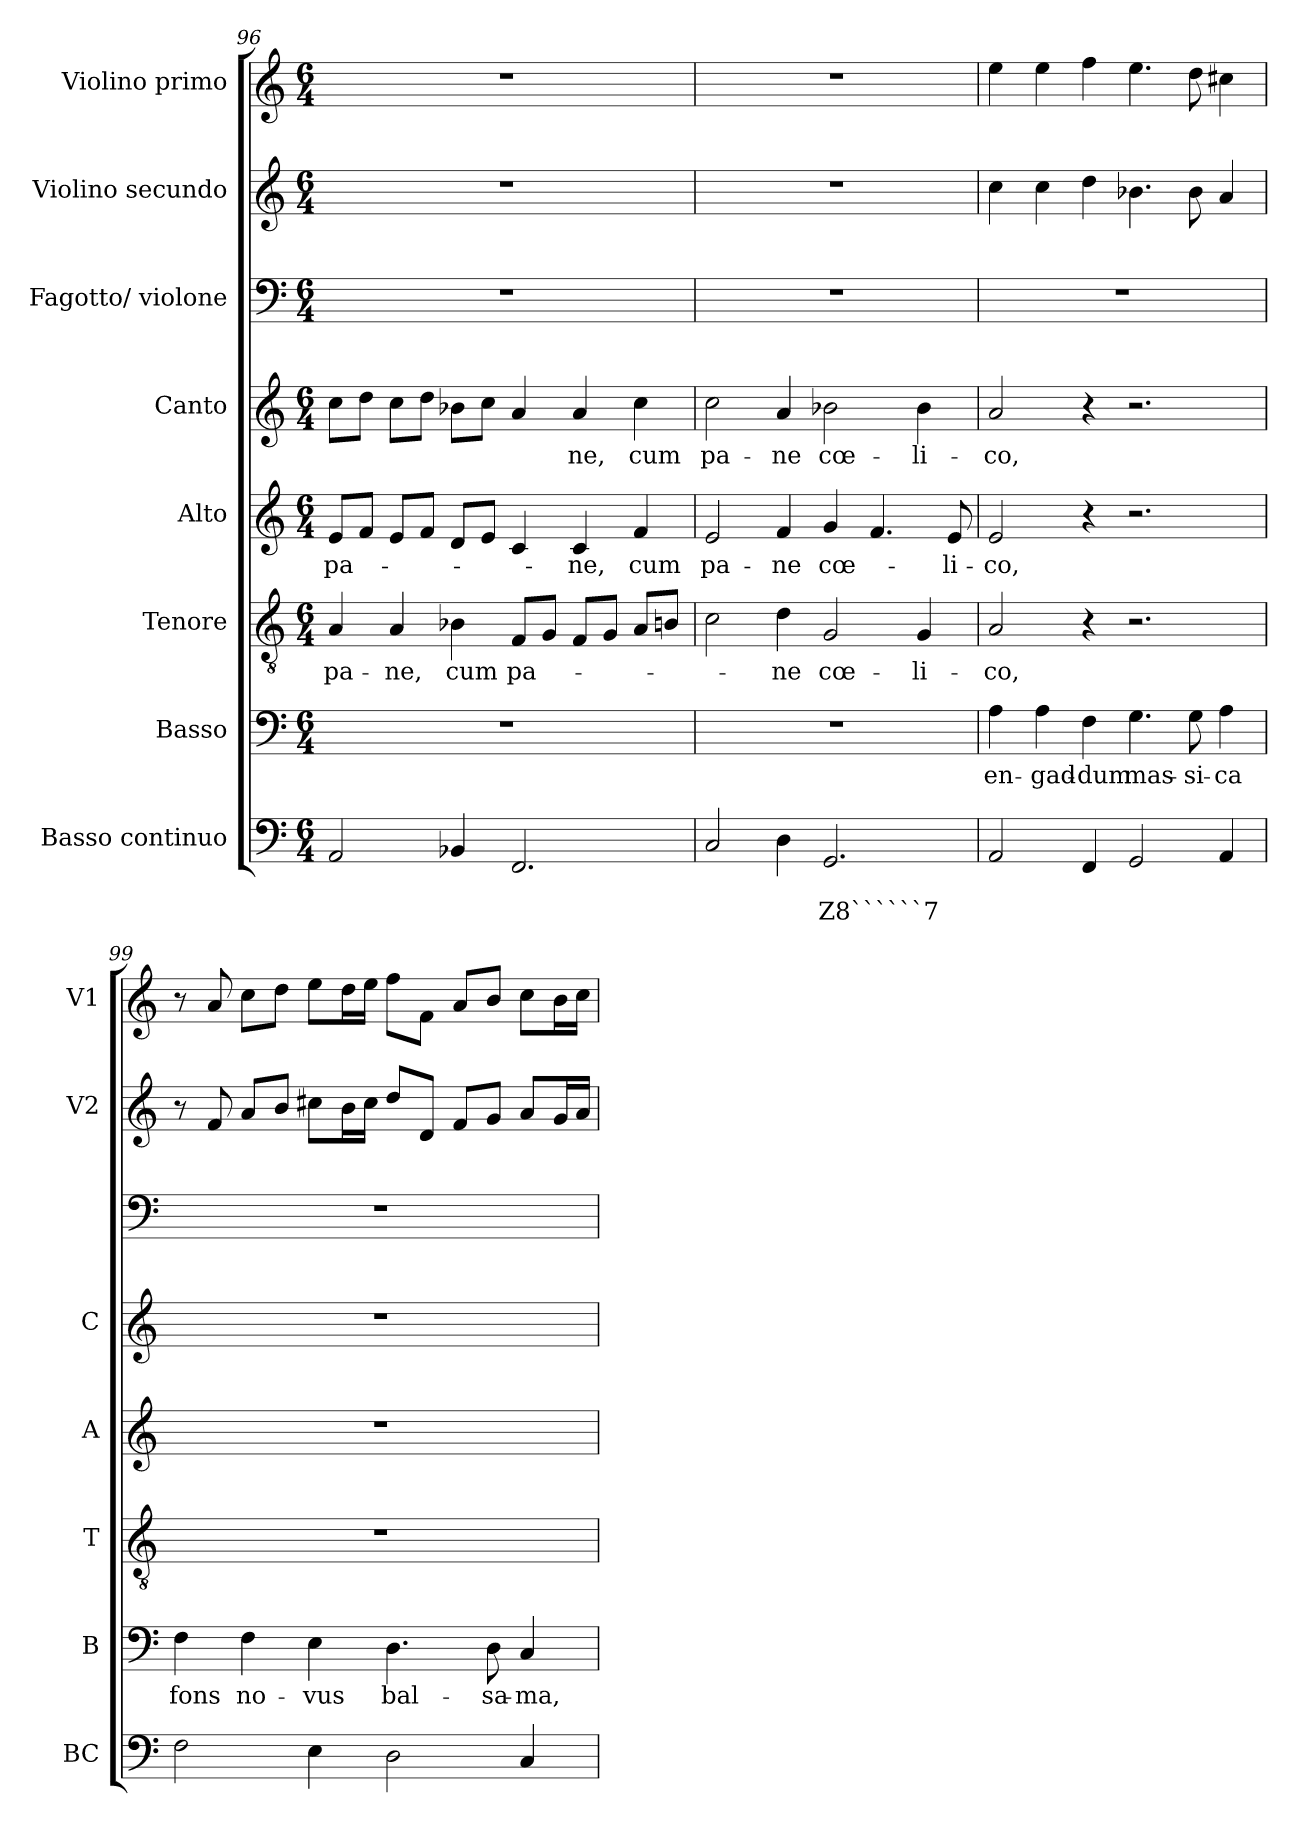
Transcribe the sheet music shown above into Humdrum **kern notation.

**kern	**text	**text	**kern	**text	**kern	**text	**kern	**text	**kern	**text	**kern	**kern	**kern
*part8	*part8	*part8	*part7	*part7	*part6	*part6	*part5	*part5	*part4	*part4	*part3	*part2	*part1
*staff8	*staff8	*staff8	*staff7	*staff7	*staff6	*staff6	*staff5	*staff5	*staff4	*staff4	*staff3	*staff2	*staff1
*I"Basso continuo	*	*	*I"Basso	*	*I"Tenore	*	*I"Alto	*	*I"Canto	*	*I"Fagotto/ violone	*I"Violino secundo	*I"Violino primo
*I'BC	*	*	*I'B	*	*I'T	*	*I'A	*	*I'C	*	*	*I'V2	*I'V1
!!LO:PB:g=z
*clefF4	*	*	*clefF4	*	*clefGv2	*	*clefG2	*	*clefG2	*	*clefF4	*clefG2	*clefG2
*k[]	*	*	*k[]	*	*k[]	*	*k[]	*	*k[]	*	*k[]	*k[]	*k[]
*C:	*	*	*C:	*	*C:	*	*C:	*	*C:	*	*C:	*C:	*C:
*M6/4	*	*	*M6/4	*	*M6/4	*	*M6/4	*	*M6/4	*	*M6/4	*M6/4	*M6/4
=96	=96	=96	=96	=96	=96	=96	=96	=96	=96	=96	=96	=96	=96
!	!	!	!	!	!	!LO:LY:b	!	!LO:LY:b	!	!	!	!	!
2AA/	.	.	1.r	.	4A/	pa-	8e/L	pa-	8cc\L	.	1.r	1.r	1.r
.	.	.	.	.	.	.	8f/J	.	8dd\J	.	.	.	.
!	!	!	!	!	!	!LO:LY:b	!	!	!	!	!	!	!
.	.	.	.	.	4A/	-ne,	8e/L	.	8cc\L	.	.	.	.
.	.	.	.	.	.	.	8f/J	.	8dd\J	.	.	.	.
!	!	!	!	!	!	!LO:LY:b	!	!	!	!	!	!	!
4BB-X/	.	.	.	.	4B-X\	cum	8d/L	.	8b-X\L	.	.	.	.
.	.	.	.	.	.	.	8e/J	.	8cc\J	.	.	.	.
!	!	!	!	!	!	!LO:LY:b	!	!	!	!	!	!	!
2.FF/	.	.	.	.	8F/L	pa-	4c/	.	4a/	.	.	.	.
.	.	.	.	.	8G/J	.	.	.	.	.	.	.	.
!	!	!	!	!	!	!	!	!LO:LY:b	!	!LO:LY:b	!	!	!
.	.	.	.	.	8F/L	.	4c/	-ne,	4a/	-ne,	.	.	.
.	.	.	.	.	8G/J	.	.	.	.	.	.	.	.
!	!	!	!	!	!	!	!	!LO:LY:b	!	!LO:LY:b	!	!	!
.	.	.	.	.	8A/L	.	4f/	cum	4cc\	cum	.	.	.
.	.	.	.	.	8Bn/J	.	.	.	.	.	.	.	.
=97	=97	=97	=97	=97	=97	=97	=97	=97	=97	=97	=97	=97	=97
!	!	!	!	!	!	!	!	!LO:LY:b	!	!LO:LY:b	!	!	!
2C/	.	.	1.r	.	2c\	.	2e/	pa-	2cc\	pa-	1.r	1.r	1.r
!	!	!	!	!	!	!LO:LY:b	!	!LO:LY:b	!	!LO:LY:b	!	!	!
4D\	.	.	.	.	4d\	-ne	4f/	-ne	4a/	-ne	.	.	.
!	!	!LO:LY:b	!	!	!	!LO:LY:b	!	!LO:LY:b	!	!LO:LY:b	!	!	!
2.GG/	.	Z8``````7	.	.	2G/	cœ-	4g/	cœ-	2b-X\	cœ-	.	.	.
.	.	.	.	.	.	.	4.f/	.	.	.	.	.	.
!	!	!	!	!	!	!LO:LY:b	!	!	!	!LO:LY:b	!	!	!
.	.	.	.	.	4G/	-li-	.	.	4b-\	-li-	.	.	.
!	!	!	!	!	!	!	!	!LO:LY:b	!	!	!	!	!
.	.	.	.	.	.	.	8e/	-li-	.	.	.	.	.
=98	=98	=98	=98	=98	=98	=98	=98	=98	=98	=98	=98	=98	=98
!	!	!	!	!LO:LY:b	!	!LO:LY:b	!	!LO:LY:b	!	!LO:LY:b	!	!	!
2AA/	.	.	4A\	en-	2A/	-co,	2e/	-co,	2a/	-co,	1.r	4cc\	4ee\
!	!	!	!	!LO:LY:b	!	!	!	!	!	!	!	!	!
.	.	.	4A\	-gad-	.	.	.	.	.	.	.	4cc\	4ee\
!	!	!	!	!LO:LY:b	!	!	!	!	!	!	!	!	!
4FF/	.	.	4F\	-dum	4r	.	4r	.	4r	.	.	4dd\	4ff\
!	!	!	!	!LO:LY:b	!	!	!	!	!	!	!	!	!
2GG/	.	.	4.G\	mas-	2.r	.	2.r	.	2.r	.	.	4.b-X\	4.ee\
!	!	!	!	!LO:LY:b	!	!	!	!	!	!	!	!	!
.	.	.	8G\	-si-	.	.	.	.	.	.	.	8b-\	8dd\
!	!	!	!	!LO:LY:b	!	!	!	!	!	!	!	!	!
4AA/	.	.	4A\	-ca	.	.	.	.	.	.	.	4a/	4cc#X\
=99	=99	=99	=99	=99	=99	=99	=99	=99	=99	=99	=99	=99	=99
!	!	!	!	!LO:LY:b	!	!	!	!	!	!	!	!	!
2F\	.	.	4F\	fons	1.r	.	1.r	.	1.r	.	1.r	8r	8r
.	.	.	.	.	.	.	.	.	.	.	.	8f/	8a/
!	!	!	!	!LO:LY:b	!	!	!	!	!	!	!	!	!
.	.	.	4F\	no-	.	.	.	.	.	.	.	8a/L	8cc\L
.	.	.	.	.	.	.	.	.	.	.	.	8b/J	8dd\J
!	!	!	!	!LO:LY:b	!	!	!	!	!	!	!	!	!
4E\	.	.	4E\	-vus	.	.	.	.	.	.	.	8cc#X\L	8ee\L
.	.	.	.	.	.	.	.	.	.	.	.	16b\L	16dd\L
.	.	.	.	.	.	.	.	.	.	.	.	16cc#\JJ	16ee\JJ
!	!	!	!	!LO:LY:b	!	!	!	!	!	!	!	!	!
2D\	.	.	4.D\	bal-	.	.	.	.	.	.	.	8dd/L	8ff\L
.	.	.	.	.	.	.	.	.	.	.	.	8d/J	8f\J
.	.	.	.	.	.	.	.	.	.	.	.	8f/L	8a/L
!	!	!	!	!LO:LY:b	!	!	!	!	!	!	!	!	!
.	.	.	8D\	-sa-	.	.	.	.	.	.	.	8g/J	8b/J
!	!	!	!	!LO:LY:b	!	!	!	!	!	!	!	!	!
4C/	.	.	4C/	-ma,	.	.	.	.	.	.	.	8a/L	8cc\L
.	.	.	.	.	.	.	.	.	.	.	.	16g/L	16b\L
.	.	.	.	.	.	.	.	.	.	.	.	16a/JJ	16cc\JJ
=	=	=	=	=	=	=	=	=	=	=	=	=	=
*-	*-	*-	*-	*-	*-	*-	*-	*-	*-	*-	*-	*-	*-
